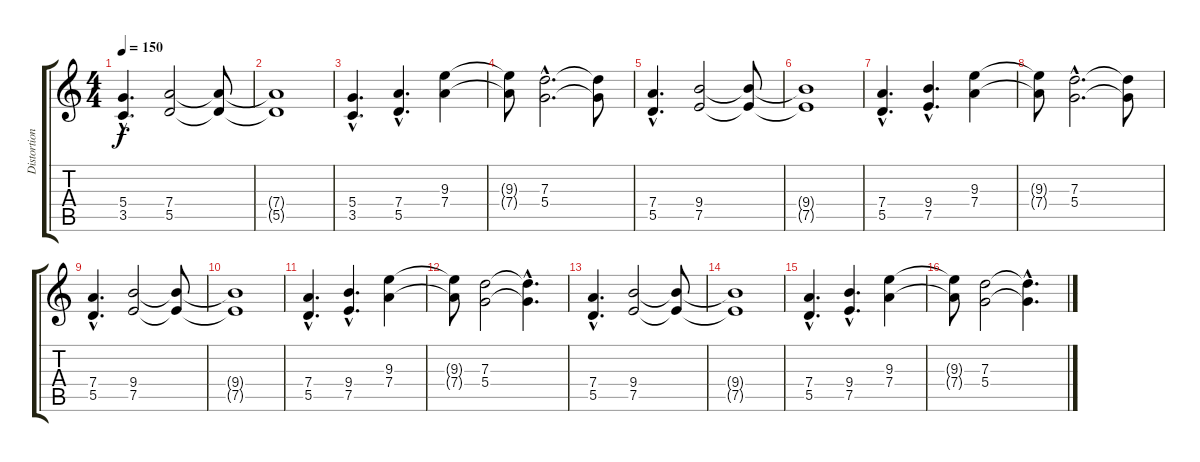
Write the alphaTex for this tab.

\track ("Distortion Guitar 2" "Distortion") {instrument distortionguitar}
\staff {score tabs}
\tuning (E4 B3 G3 D3 A2 E2) {hide}
\ts (4 4)
\tempo 150
\clef g2
\ks c
(5.4{hac} 3.5{hac}).4{d dy f} (7.4 5.5).2 (7.4{t} 5.5{t}).8 |
(7.4{t} 5.5{t}).1 |
(5.4{hac} 3.5{hac}).4{d} (7.4{hac} 5.5{hac}).4{d} (9.3 7.4).4 |
(9.3{t} 7.4{t}).8 (7.3{hac} 5.4{hac}).2{d} (7.3{t} 5.4{t}).8 |
(7.4{hac} 5.5{hac}).4{d} (9.4 7.5).2 (9.4{t} 7.5{t}).8 |
(9.4{t} 7.5{t}).1 |
(7.4{hac} 5.5{hac}).4{d} (9.4{hac} 7.5{hac}).4{d} (9.3 7.4).4 |
(9.3{t} 7.4{t}).8 (7.3{hac} 5.4{hac}).2{d} (7.3{t} 5.4{t}).8 |
(7.4{hac} 5.5{hac}).4{d} (9.4 7.5).2 (9.4{t} 7.5{t}).8 |
(9.4{t} 7.5{t}).1 |
(7.4{hac} 5.5{hac}).4{d} (9.4{hac} 7.5{hac}).4{d} (9.3 7.4).4 |
(9.3{t} 7.4{t}).8 (7.3 5.4).2 (7.3{hac t} 5.4{hac t}).4{d} |
(7.4{hac} 5.5{hac}).4{d} (9.4 7.5).2 (9.4{t} 7.5{t}).8 |
(9.4{t} 7.5{t}).1 |
(7.4{hac} 5.5{hac}).4{d} (9.4{hac} 7.5{hac}).4{d} (9.3 7.4).4 |
(9.3{t} 7.4{t}).8 (7.3 5.4).2 (7.3{hac t} 5.4{hac t}).4{d}
